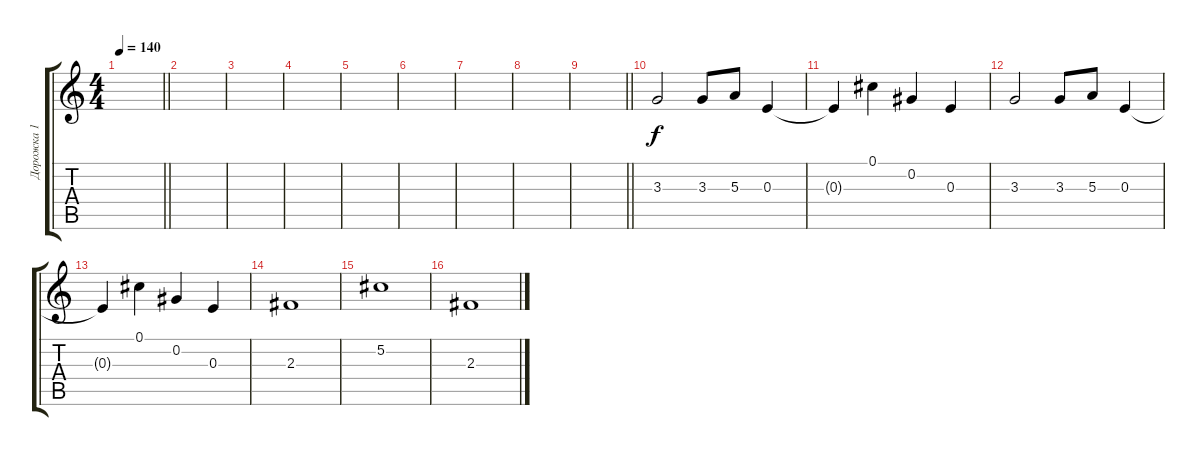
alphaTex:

\track ("Дорожка 1" "Дорожка 1") {instrument distortionguitar}
\staff {score tabs}
\tuning (Db4 Ab3 E3 B2 Gb2 B1) {hide}
\ts (4 4)
\tempo 140
\clef g2
\barLineRight lightlight
\ks c
|
\section ("" " ")
|
|
|
|
|
|
|
\barLineRight lightlight
|
3.3.2 3.3.8 5.3.8 0.3.4 |
0.3{t}.4 0.1.4 0.2.4 0.3.4 |
3.3.2 3.3.8 5.3.8 0.3.4 |
0.3{t}.4 0.1.4 0.2.4 0.3.4 |
2.3.1 |
5.2.1 |
2.3.1
